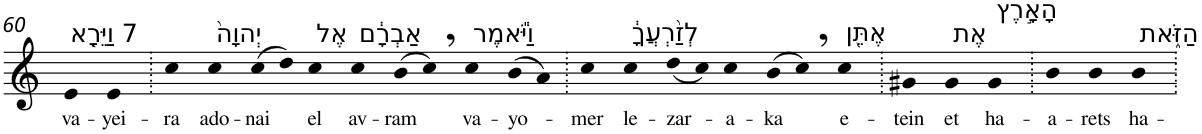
**kern	**text
*part1	*part1
*staff1	*staff1
*I"Piano	*
*I'Pno	*
!!LO:PB:g=z
*clefG2	*
*k[]	*
=60	=60
!LO:TX:a:t=7 וַיֵּרָ֤א	!
!	!LO:LY:b
4e	va-
!	!LO:LY:b
4e	-yei-
=61.	=61.
!	!LO:LY:b
4cc	-ra
!LO:TX:a:t=יְהוָה֙	!
!	!LO:LY:b
4cc	ado-
!	!LO:LY:b
(>8cc	-nai
8dd)	.
!LO:TX:a:t=אֶל	!
!	!LO:LY:b
4cc	el
!LO:TX:a:t=אַבְרָ֔ם	!
!	!LO:LY:b
4cc	av-
!	!LO:LY:b
(>8b	-ram
8cc,)	.
!LO:TX:a:t=וַיֹּ֕אמֶר	!
!	!LO:LY:b
4cc	va-
!	!LO:LY:b
(>8b	-yo-
8a)	.
=62.	=62.
!	!LO:LY:b
4cc	-mer
!LO:TX:a:t=לְזַ֨רְעֲךָ֔	!
!	!LO:LY:b
4cc	le-
!	!LO:LY:b
(<8dd	-zar-
8cc)	.
!	!LO:LY:b
4cc	-a-
!	!LO:LY:b
(>8b	-ka
8cc,)	.
!LO:TX:a:t=אֶתֵּ֖ן	!
!	!LO:LY:b
4cc	e-
=63.	=63.
!	!LO:LY:b
4g#X	-tein
!LO:TX:a:t=אֶת	!
!	!LO:LY:b
4g#	et
!LO:TX:a:t=הָאָ֣רֶץ	!
!	!LO:LY:b
4g#	ha-
=64.	=64.
!	!LO:LY:b
4b	-a-
!	!LO:LY:b
4b	-rets
!LO:TX:a:t=הַזֹּ֑את	!
!	!LO:LY:b
4b	ha-
=.	=.
*-	*-
